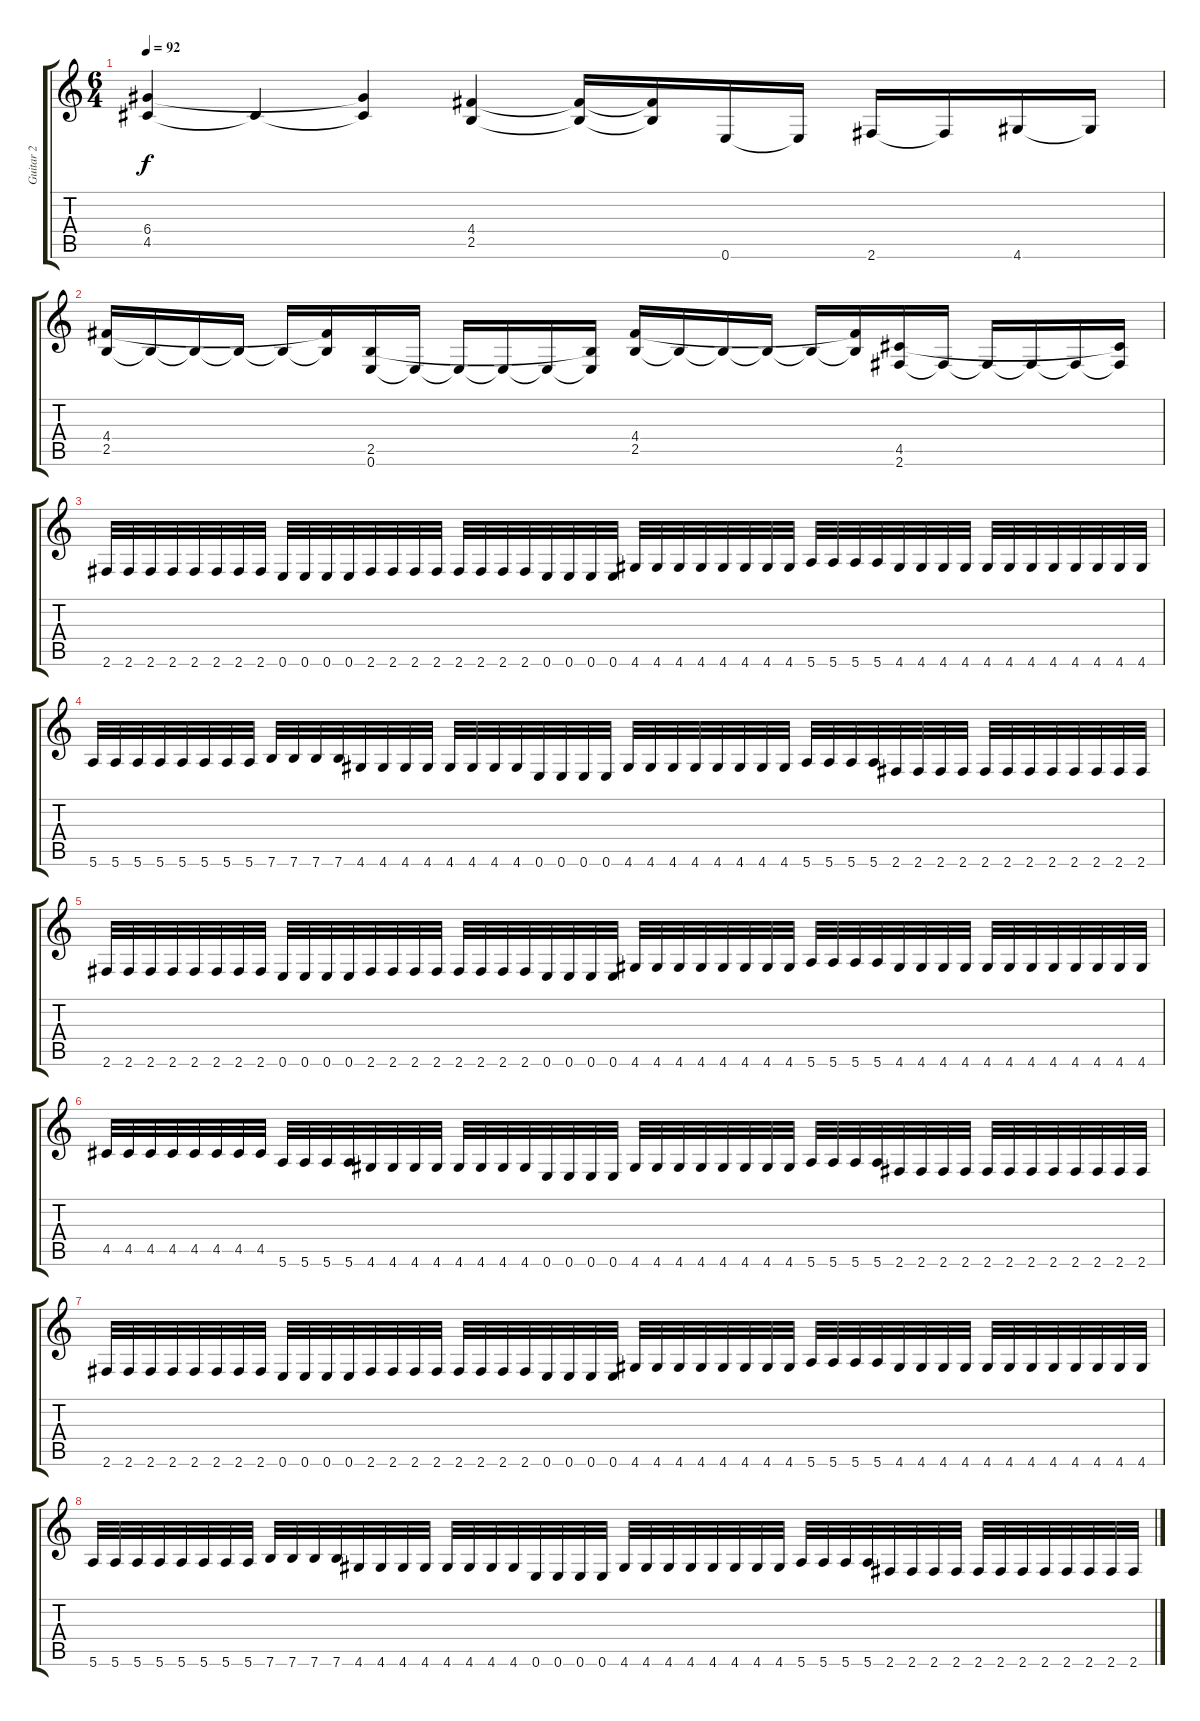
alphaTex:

\track ("Guitar 2" "Guitar 2") {instrument distortionguitar}
\staff {score tabs}
\tuning (E4 B3 G3 D3 A2 E2) {hide}
\ts (6 4)
\tempo 92
\clef g2
\ks c
(6.4 4.5).4{dy f} 4.5{t}.4 (6.4{t} 4.5{t}).4 (4.4 2.5).4 (4.4{t} 2.5{t}).16 (4.4{t} 2.5{t}).16 0.6.16 0.6{t}.16 2.6.16 2.6{t}.16 4.6.16 4.6{t}.16 |
(4.4 2.5).16 2.5{t}.16 2.5{t}.16 2.5{t}.16 2.5{t}.16 (4.4{t} 2.5{t}).16 (2.5 0.6).16 0.6{t}.16 0.6{t}.16 0.6{t}.16 0.6{t}.16 (2.5{t} 0.6{t}).16 (4.4 2.5).16 2.5{t}.16 2.5{t}.16 2.5{t}.16 2.5{t}.16 (4.4{t} 2.5{t}).16 (4.5 2.6).16 2.6{t}.16 2.6{t}.16 2.6{t}.16 2.6{t}.16 (4.5{t} 2.6{t}).16 |
2.6.32 2.6.32 2.6.32 2.6.32 2.6.32 2.6.32 2.6.32 2.6.32 0.6.32 0.6.32 0.6.32 0.6.32 2.6.32 2.6.32 2.6.32 2.6.32 2.6.32 2.6.32 2.6.32 2.6.32 0.6.32 0.6.32 0.6.32 0.6.32 4.6.32 4.6.32 4.6.32 4.6.32 4.6.32 4.6.32 4.6.32 4.6.32 5.6.32 5.6.32 5.6.32 5.6.32 4.6.32 4.6.32 4.6.32 4.6.32 4.6.32 4.6.32 4.6.32 4.6.32 4.6.32 4.6.32 4.6.32 4.6.32 |
5.6.32 5.6.32 5.6.32 5.6.32 5.6.32 5.6.32 5.6.32 5.6.32 7.6.32 7.6.32 7.6.32 7.6.32 4.6.32 4.6.32 4.6.32 4.6.32 4.6.32 4.6.32 4.6.32 4.6.32 0.6.32 0.6.32 0.6.32 0.6.32 4.6.32 4.6.32 4.6.32 4.6.32 4.6.32 4.6.32 4.6.32 4.6.32 5.6.32 5.6.32 5.6.32 5.6.32 2.6.32 2.6.32 2.6.32 2.6.32 2.6.32 2.6.32 2.6.32 2.6.32 2.6.32 2.6.32 2.6.32 2.6.32 |
2.6.32 2.6.32 2.6.32 2.6.32 2.6.32 2.6.32 2.6.32 2.6.32 0.6.32 0.6.32 0.6.32 0.6.32 2.6.32 2.6.32 2.6.32 2.6.32 2.6.32 2.6.32 2.6.32 2.6.32 0.6.32 0.6.32 0.6.32 0.6.32 4.6.32 4.6.32 4.6.32 4.6.32 4.6.32 4.6.32 4.6.32 4.6.32 5.6.32 5.6.32 5.6.32 5.6.32 4.6.32 4.6.32 4.6.32 4.6.32 4.6.32 4.6.32 4.6.32 4.6.32 4.6.32 4.6.32 4.6.32 4.6.32 |
4.5.32 4.5.32 4.5.32 4.5.32 4.5.32 4.5.32 4.5.32 4.5.32 5.6.32 5.6.32 5.6.32 5.6.32 4.6.32 4.6.32 4.6.32 4.6.32 4.6.32 4.6.32 4.6.32 4.6.32 0.6.32 0.6.32 0.6.32 0.6.32 4.6.32 4.6.32 4.6.32 4.6.32 4.6.32 4.6.32 4.6.32 4.6.32 5.6.32 5.6.32 5.6.32 5.6.32 2.6.32 2.6.32 2.6.32 2.6.32 2.6.32 2.6.32 2.6.32 2.6.32 2.6.32 2.6.32 2.6.32 2.6.32 |
2.6.32 2.6.32 2.6.32 2.6.32 2.6.32 2.6.32 2.6.32 2.6.32 0.6.32 0.6.32 0.6.32 0.6.32 2.6.32 2.6.32 2.6.32 2.6.32 2.6.32 2.6.32 2.6.32 2.6.32 0.6.32 0.6.32 0.6.32 0.6.32 4.6.32 4.6.32 4.6.32 4.6.32 4.6.32 4.6.32 4.6.32 4.6.32 5.6.32 5.6.32 5.6.32 5.6.32 4.6.32 4.6.32 4.6.32 4.6.32 4.6.32 4.6.32 4.6.32 4.6.32 4.6.32 4.6.32 4.6.32 4.6.32 |
5.6.32 5.6.32 5.6.32 5.6.32 5.6.32 5.6.32 5.6.32 5.6.32 7.6.32 7.6.32 7.6.32 7.6.32 4.6.32 4.6.32 4.6.32 4.6.32 4.6.32 4.6.32 4.6.32 4.6.32 0.6.32 0.6.32 0.6.32 0.6.32 4.6.32 4.6.32 4.6.32 4.6.32 4.6.32 4.6.32 4.6.32 4.6.32 5.6.32 5.6.32 5.6.32 5.6.32 2.6.32 2.6.32 2.6.32 2.6.32 2.6.32 2.6.32 2.6.32 2.6.32 2.6.32 2.6.32 2.6.32 2.6.32
